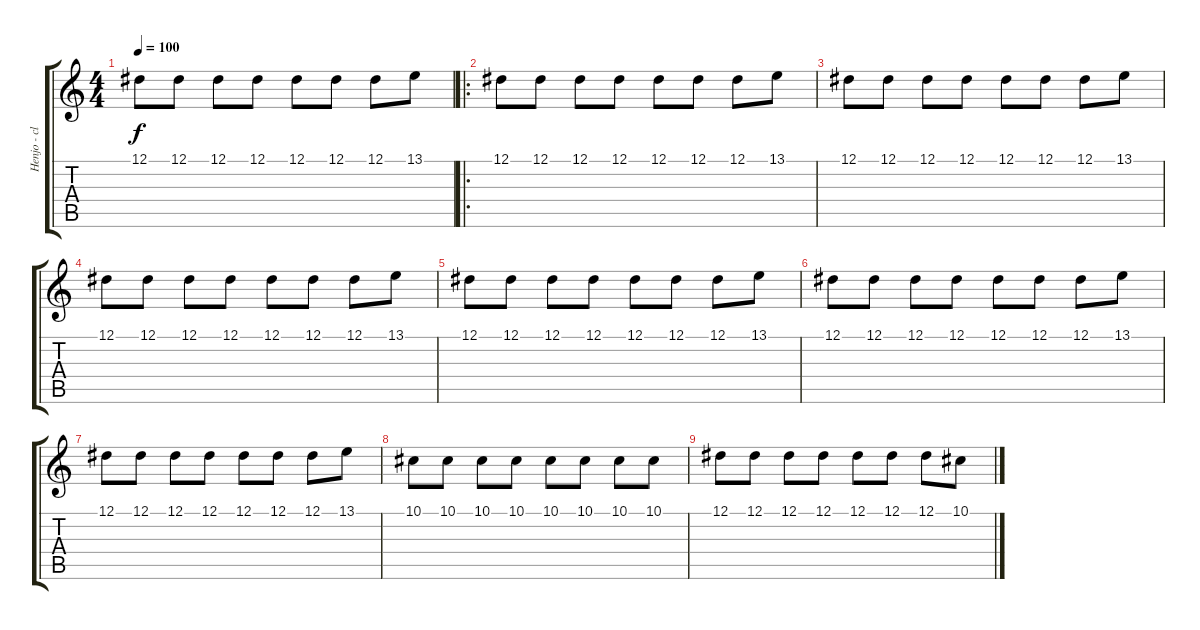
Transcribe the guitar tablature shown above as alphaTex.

\track ("Henjo - claviers" "Henjo - cl") {instrument stringensemble1}
\staff {score tabs}
\tuning (Eb4 Bb3 Gb3 Db3 Ab2 Eb2) {hide}
\ts (4 4)
\tempo 100
\clef g2
\ks c
12.1.8{dy f} 12.1.8 12.1.8 12.1.8 12.1.8 12.1.8 12.1.8 13.1.8 |
\ro
12.1.8 12.1.8 12.1.8 12.1.8 12.1.8 12.1.8 12.1.8 13.1.8 |
12.1.8 12.1.8 12.1.8 12.1.8 12.1.8 12.1.8 12.1.8 13.1.8 |
12.1.8 12.1.8 12.1.8 12.1.8 12.1.8 12.1.8 12.1.8 13.1.8 |
12.1.8 12.1.8 12.1.8 12.1.8 12.1.8 12.1.8 12.1.8 13.1.8 |
12.1.8 12.1.8 12.1.8 12.1.8 12.1.8 12.1.8 12.1.8 13.1.8 |
12.1.8 12.1.8 12.1.8 12.1.8 12.1.8 12.1.8 12.1.8 13.1.8 |
10.1.8 10.1.8 10.1.8 10.1.8 10.1.8 10.1.8 10.1.8 10.1.8 |
12.1.8 12.1.8 12.1.8 12.1.8 12.1.8 12.1.8 12.1.8 10.1.8
